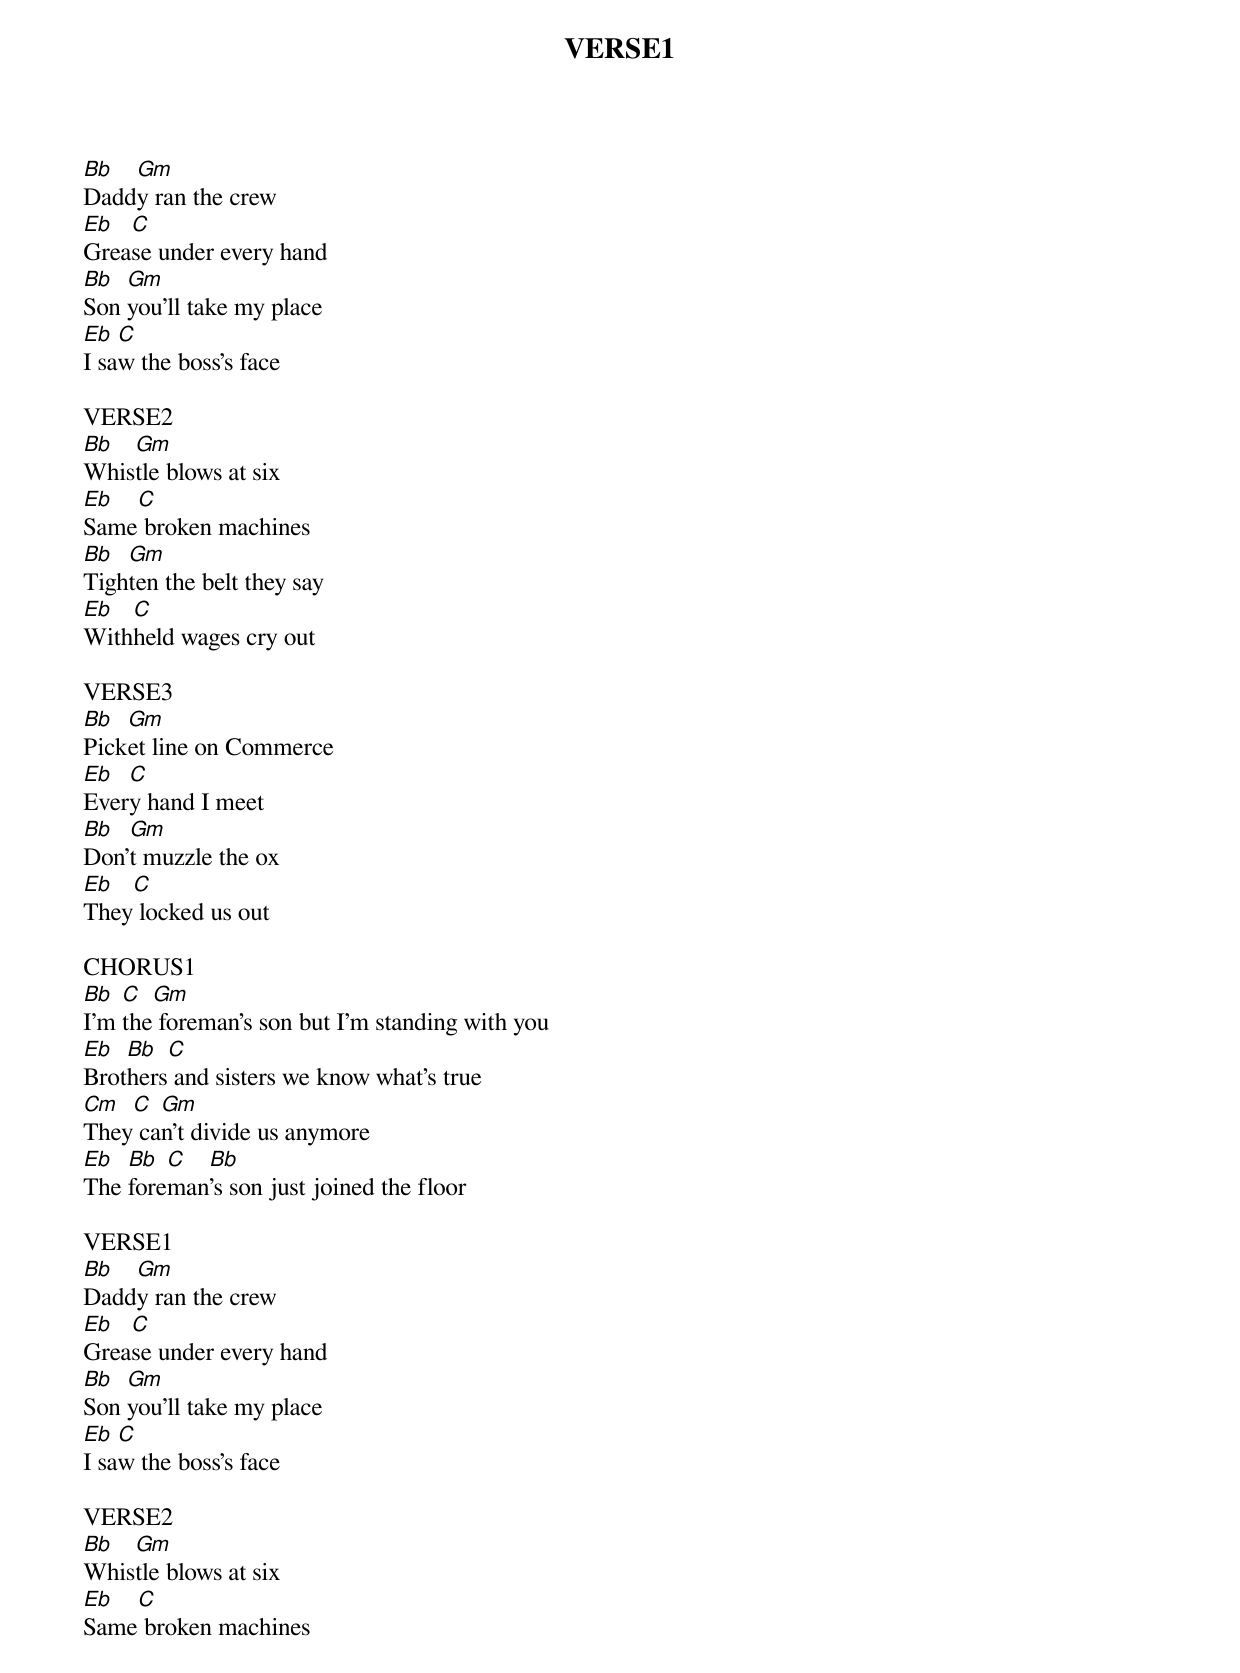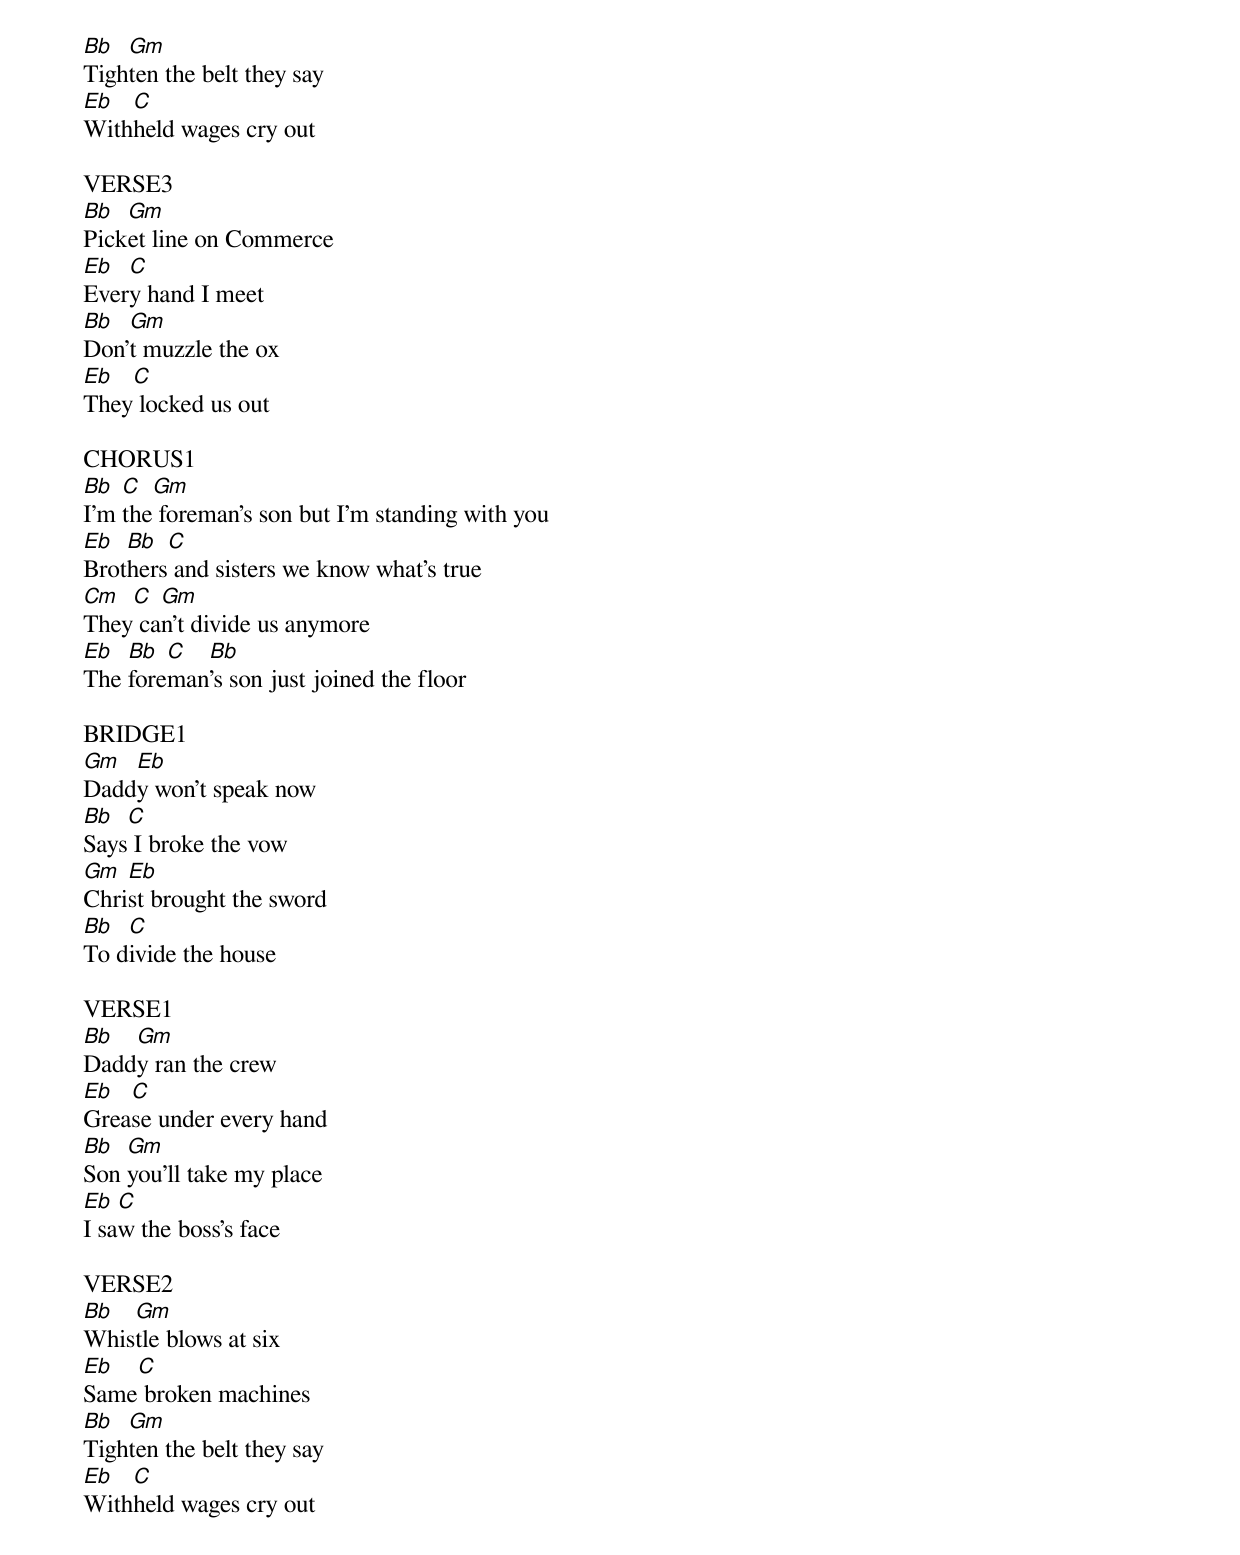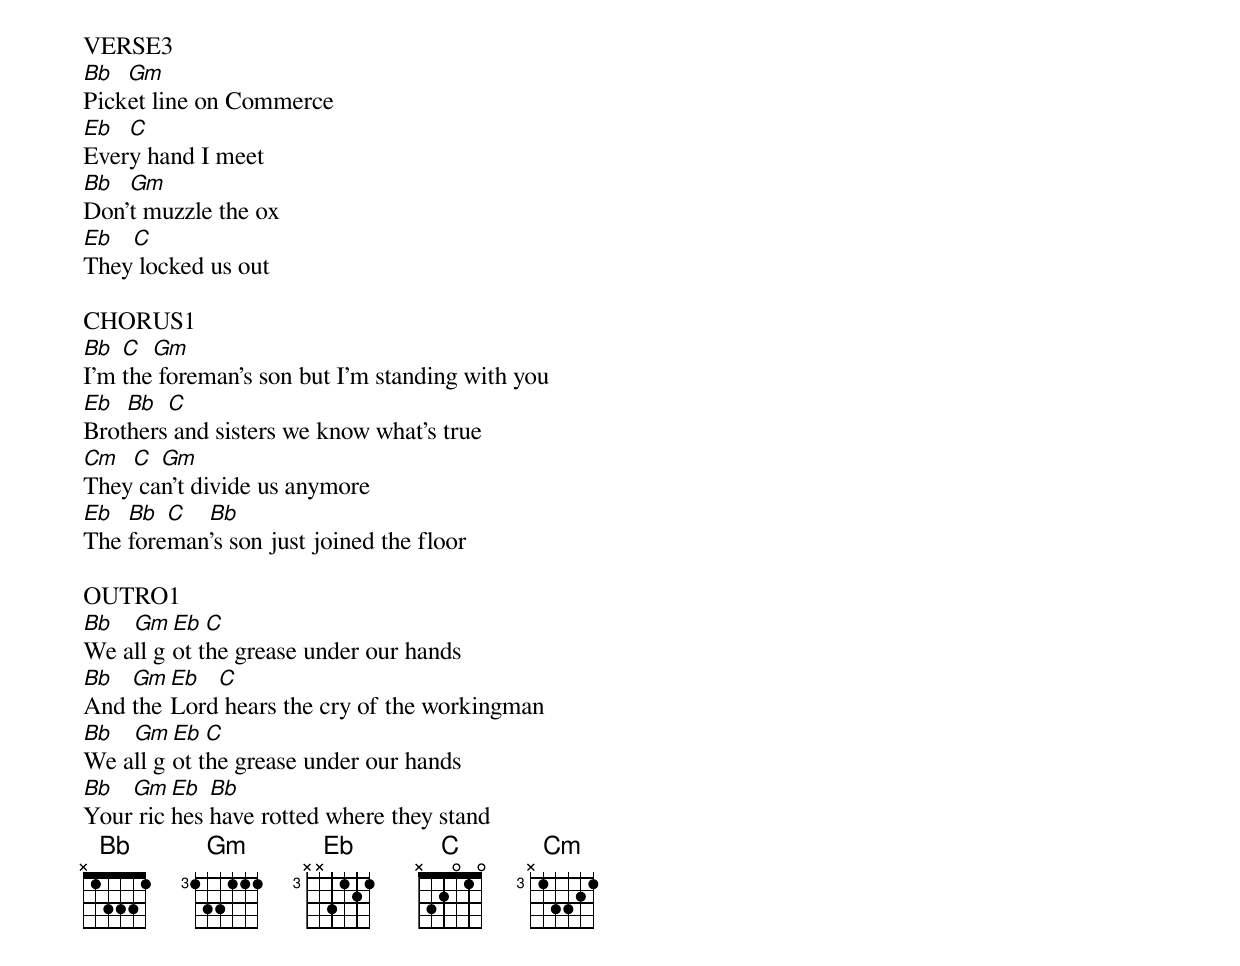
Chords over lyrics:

VERSE1
Bb  Gm
Daddy ran the crew
Eb  C
Grease under every hand
Bb  Gm
Son you'll take my place
Eb  C
I saw the boss's face

VERSE2
Bb  Gm
Whistle blows at six
Eb  C
Same broken machines
Bb  Gm
Tighten the belt they say
Eb  C
Withheld wages cry out

VERSE3
Bb  Gm
Picket line on Commerce
Eb  C
Every hand I meet
Bb  Gm
Don't muzzle the ox
Eb  C
They locked us out

CHORUS1
Bb  C  Gm
I'm the foreman's son but I'm standing with you
Eb  Bb  C
Brothers and sisters we know what's true
Cm  C  Gm
They can't divide us anymore
Eb  Bb  C  Bb
The foreman's son just joined the floor

VERSE1
Bb  Gm
Daddy ran the crew
Eb  C
Grease under every hand
Bb  Gm
Son you'll take my place
Eb  C
I saw the boss's face

VERSE2
Bb  Gm
Whistle blows at six
Eb  C
Same broken machines
Bb  Gm
Tighten the belt they say
Eb  C
Withheld wages cry out

VERSE3
Bb  Gm
Picket line on Commerce
Eb  C
Every hand I meet
Bb  Gm
Don't muzzle the ox
Eb  C
They locked us out

CHORUS1
Bb  C  Gm
I'm the foreman's son but I'm standing with you
Eb  Bb  C
Brothers and sisters we know what's true
Cm  C  Gm
They can't divide us anymore
Eb  Bb  C  Bb
The foreman's son just joined the floor

BRIDGE1
Gm  Eb
Daddy won't speak now
Bb  C
Says I broke the vow
Gm  Eb
Christ brought the sword
Bb  C
To divide the house

VERSE1
Bb  Gm
Daddy ran the crew
Eb  C
Grease under every hand
Bb  Gm
Son you'll take my place
Eb  C
I saw the boss's face

VERSE2
Bb  Gm
Whistle blows at six
Eb  C
Same broken machines
Bb  Gm
Tighten the belt they say
Eb  C
Withheld wages cry out

VERSE3
Bb  Gm
Picket line on Commerce
Eb  C
Every hand I meet
Bb  Gm
Don't muzzle the ox
Eb  C
They locked us out

CHORUS1
Bb  C  Gm
I'm the foreman's son but I'm standing with you
Eb  Bb  C
Brothers and sisters we know what's true
Cm  C  Gm
They can't divide us anymore
Eb  Bb  C  Bb
The foreman's son just joined the floor

OUTRO1
Bb  Gm  Eb  C
We all got the grease under our hands
Bb  Gm  Eb  C
And the Lord hears the cry of the workingman
Bb  Gm  Eb  C
We all got the grease under our hands
Bb  Gm  Eb  Bb
Your riches have rotted where they stand
